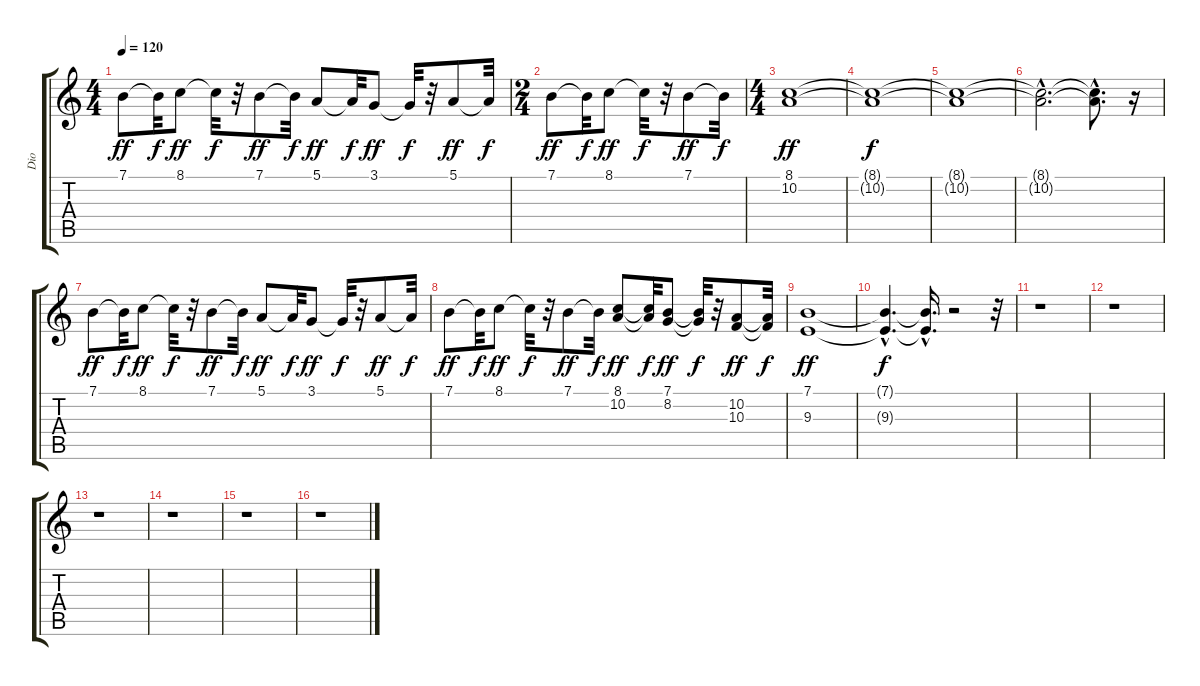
\track ("Dio" "Dio") {instrument choiraahs}
\staff {score tabs}
\tuning (E4 B3 G3 D3 A2 E2) {hide}
\ts (4 4)
\tempo 120
\clef g2
\ks c
7.1.8{dy ff} 7.1{t}.32{dy f} 8.1.8{dy ff} 8.1{t}.32{dy f} r.32 7.1.8{dy ff} 7.1{t}.32{dy f} 5.1.8{dy ff} 5.1{t}.32{dy f} 3.1.8{dy ff} 3.1{t}.32{dy f} r.32 5.1.8{dy ff} 5.1{t}.32{dy f} |
\ts (2 4)
7.1.8{dy ff} 7.1{t}.32{dy f} 8.1.8{dy ff} 8.1{t}.32{dy f} r.32 7.1.8{dy ff} 7.1{t}.32{dy f} |
\ts (4 4)
(8.1 10.2).1{dy ff} |
(8.1{t} 10.2{t}).1{dy f} |
(8.1{t} 10.2{t}).1 |
(8.1{hac t} 10.2{hac t}).2{d} (8.1{hac t} 10.2{hac t}).8{d} r.16 |
7.1.8{dy ff} 7.1{t}.32{dy f} 8.1.8{dy ff} 8.1{t}.32{dy f} r.32 7.1.8{dy ff} 7.1{t}.32{dy f} 5.1.8{dy ff} 5.1{t}.32{dy f} 3.1.8{dy ff} 3.1{t}.32{dy f} r.32 5.1.8{dy ff} 5.1{t}.32{dy f} |
7.1.8{dy ff} 7.1{t}.32{dy f} 8.1.8{dy ff} 8.1{t}.32{dy f} r.32 7.1.8{dy ff} 7.1{t}.32{dy f} (8.1 10.2).8{dy ff} (8.1{t} 10.2{t}).32{dy f} (7.1 8.2).8{dy ff} (7.1{t} 8.2{t}).32{dy f} r.32 (10.2 10.3).8{dy ff} (10.2{t} 10.3{t}).32{dy f} |
(7.1 9.3).1{dy ff} |
(7.1{hac t} 9.3{hac t}).4{d dy f} (7.1{hac t} 9.3{hac t}).16{d} r.2 r.32 |
r.1 |
r.1 |
r.1 |
r.1 |
r.1 |
r.1
